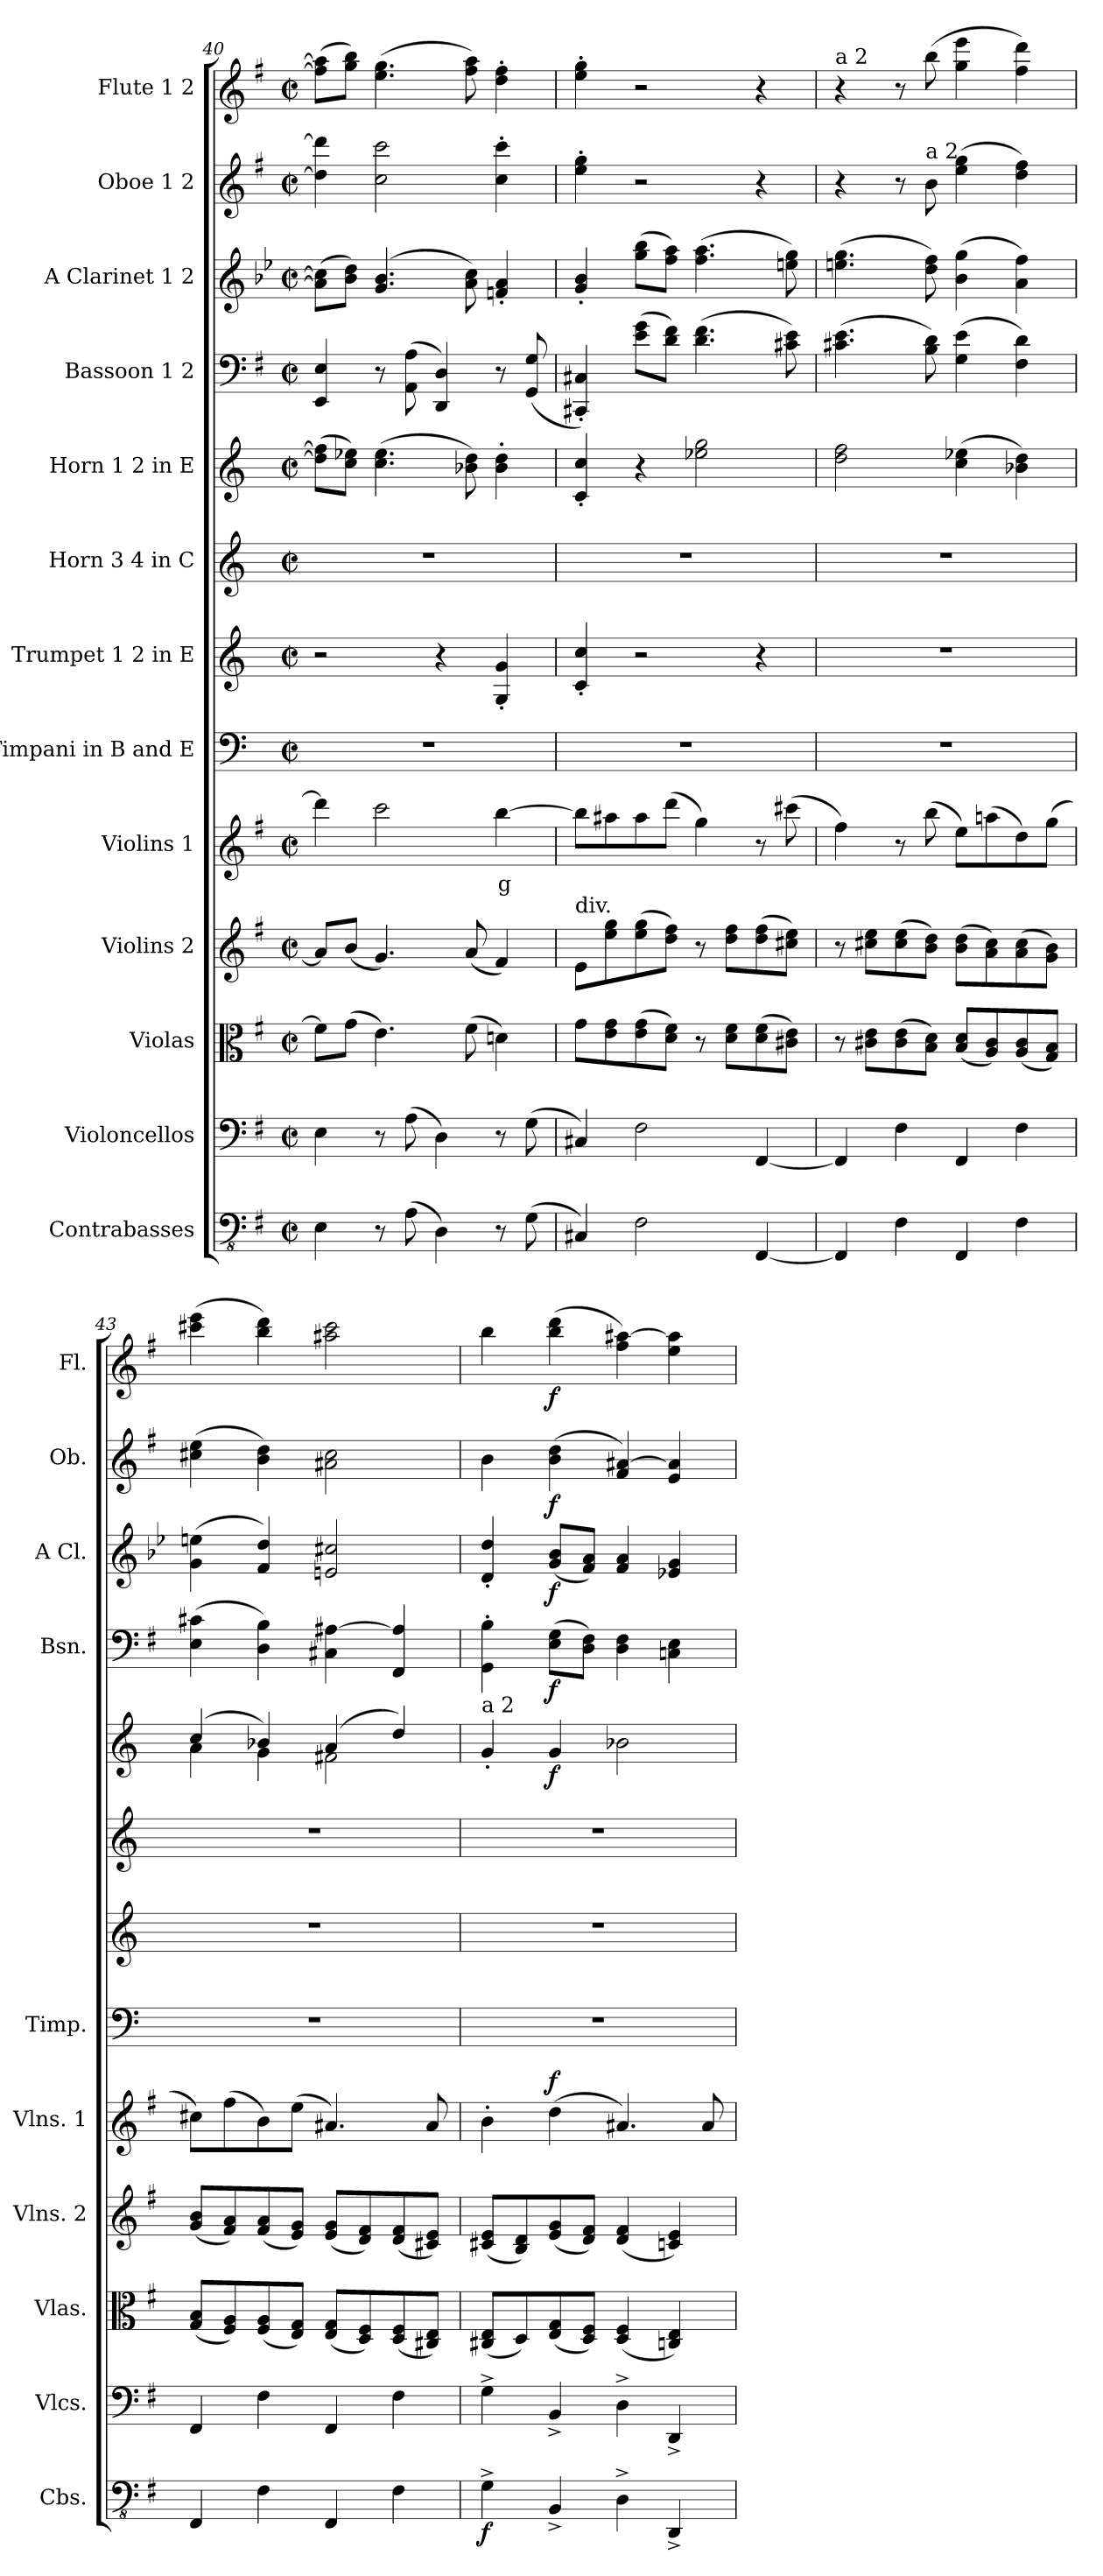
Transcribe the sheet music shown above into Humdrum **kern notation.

**kern	**dynam	**kern	**kern	**kern	**kern	**text	**dynam	**kern	**kern	**kern	**kern	**dynam	**kern	**dynam	**kern	**dynam	**kern	**dynam	**kern	**dynam
*part13	*part13	*part12	*part11	*part10	*part9	*part9	*part9	*part8	*part7	*part6	*part5	*part5	*part4	*part4	*part3	*part3	*part2	*part2	*part1	*part1
*staff13	*staff13	*staff12	*staff11	*staff10	*staff9	*staff9	*staff9	*staff8	*staff7	*staff6	*staff5	*staff5	*staff4	*staff4	*staff3	*staff3	*staff2	*staff2	*staff1	*staff1
*I"Contrabasses	*	*I"Violoncellos	*I"Violas	*I"Violins 2	*I"Violins 1	*	*	*I"Timpani in B and E	*I"Trumpet 1 2 in E	*I"Horn 3 4  in C	*I"Horn 1 2 in E	*	*I"Bassoon 1 2	*	*I"A Clarinet 1 2	*	*I"Oboe 1 2	*	*I"Flute 1 2	*
*I'Cbs.	*	*I'Vlcs.	*I'Vlas.	*I'Vlns. 2	*I'Vlns. 1	*	*	*I'Timp.	*	*	*	*	*I'Bsn.	*	*I'A Cl.	*	*I'Ob.	*	*I'Fl.	*
*clefFv4	*	*clefF4	*clefC3	*clefG2	*clefG2	*	*	*clefF4	*clefG2	*clefG2	*clefG2	*	*clefF4	*	*clefG2	*	*clefG2	*	*clefG2	*
*	*	*	*	*	*	*	*	*	*ITrd-2c-4	*ITrd7c12	*ITrd5c8	*	*	*	*ITrd2c3	*	*	*	*	*
*k[f#]	*	*k[f#]	*k[f#]	*k[f#]	*k[f#]	*	*	*k[]	*k[f#c#g#d#]	*k[]	*k[f#c#g#d#]	*	*k[f#]	*	*k[f#]	*	*k[f#]	*	*k[f#]	*
*M2/2	*	*M2/2	*M2/2	*M2/2	*M2/2	*	*	*M2/2	*M2/2	*M2/2	*M2/2	*	*M2/2	*	*M2/2	*	*M2/2	*	*M2/2	*
*met(c|)	*	*met(c|)	*met(c|)	*met(c|)	*met(c|)	*	*	*met(c|)	*met(c|)	*met(c|)	*met(c|)	*	*met(c|)	*	*met(c|)	*	*met(c|)	*	*met(c|)	*
=40	=40	=40	=40	=40	=40	=40	=40	=40	=40	=40	=40	=40	=40	=40	=40	=40	=40	=40	=40	=40
4EE\	.	4E\	8f#\L]	8a/L]	4dddn\]	.	.	1r	2r	1r	(>8f#\] 8a\]L	.	4EE/ 4E/	.	(>8f#\] 8a\]L	.	4dd\] 4ddd\]	.	(>8ff#\] 8aa\]L	.
.	.	.	(>8g\J	(<8b/J	.	.	.	.	.	.	8e\ 8gn\J)	.	.	.	8g\ 8b\J)	.	.	.	8gg\ 8bb\J)	.
8r	.	8r	4.e\)	4.g/)	2ccc\	.	.	.	.	.	(>4.e\ 4.g\	.	8r	.	(>4.e/ 4.g/	.	2cc\ 2ccc\	.	(>4.ee\ 4.gg\	.
(>8AA\	.	(>8A\	.	.	.	.	.	.	.	.	.	.	(>8AA\ 8A\	.	.	.	.	.	.	.
4DD\)	.	4D\)	.	.	.	.	.	.	4r	.	.	.	4DD/ 4D/)	.	.	.	.	.	.	.
.	.	.	(>8f#\	(<8a/	.	.	.	.	.	.	8dn\ 8f#\)	.	.	.	8f#\ 8a\)	.	.	.	8ff#\ 8aa\)	.
!	!	!	!	!	!	!LO:LY:b:color=#FF0000	!	!	!	!	!	!	!	!	!	!	!	!	!	!
8r	.	8r	4dn\)	4f#/)	[4bb\	g	.	.	4B/' 4b/'	.	4d\' 4f#\'	.	8r	.	4dn/' 4f#/'	.	4cc\' 4ccc\'	.	4dd\' 4ff#\'	.
(>8GG\	.	(>8G\	.	.	.	.	.	.	.	.	.	.	(<8GG/ 8G/	.	.	.	.	.	.	.
=41	=41	=41	=41	=41	=41	=41	=41	=41	=41	=41	=41	=41	=41	=41	=41	=41	=41	=41	=41	=41
!	!	!	!	!LO:TX:a:t=div.	!	!	!	!	!	!	!	!	!	!	!	!	!	!	!	!
4CC#X/)	.	4C#X/)	8g\L	8e\L	8bb\L]	.	.	1r	4e/' 4ee/'	1r	4E/' 4e/'	.	4CC#X/' 4C#X/')	.	4e/' 4g/'	.	4ee\' 4gg\'	.	4ee\' 4gg\'	.
.	.	.	8e\ 8g\	8ee\ 8gg\	8aa#X\	.	.	.	.	.	.	.	.	.	.	.	.	.	.	.
2FF#\	.	2F#\	(>8e\ 8g\	(>8ee\ 8gg\	8aa#\	.	.	.	2r	.	4r	.	(>8e\ 8g\L	.	(>8ee\ 8gg\L	.	2r	.	2r	.
.	.	.	8d\ 8f#\J)	8dd\ 8ff#\J)	(>8ddd\J	.	.	.	.	.	.	.	8d\ 8f#\J)	.	8dd\ 8ff#\J)	.	.	.	.	.
.	.	.	8r	8r	4gg\)	.	.	.	.	.	2gn\ 2b\	.	(>4.d\ 4.f#\	.	(>4.dd\ 4.ff#\	.	.	.	.	.
.	.	.	8d\ 8f#\L	8dd\ 8ff#\L	.	.	.	.	.	.	.	.	.	.	.	.	.	.	.	.
[4FFF#/	.	[4FF#/	(>8d\ 8f#\	(>8dd\ 8ff#\	8r	.	.	.	4r	.	.	.	.	.	.	.	4r	.	4r	.
.	.	.	8c#X\ 8e\J)	8cc#X\ 8ee\J)	(>8ccc#X\	.	.	.	.	.	.	.	8c#X\ 8e\)	.	8cc#X\ 8ee\)	.	.	.	.	.
=42	=42	=42	=42	=42	=42	=42	=42	=42	=42	=42	=42	=42	=42	=42	=42	=42	=42	=42	=42	=42
!	!	!	!	!	!	!	!	!	!	!	!	!	!	!	!	!	!	!	!LO:TX:a:t=a 2	!
4FFF#/]	.	4FF#/]	8r	8r	4ff#\)	.	.	1r	1r	1r	2f#\ 2a\	.	(>4.c#X\ 4.e\	.	(>4.cc#X\ 4.ee\	.	4r	.	4r	.
.	.	.	8c#X\ 8e\L	8cc#X\ 8ee\L	.	.	.	.	.	.	.	.	.	.	.	.	.	.	.	.
4FF#\	.	4F#\	(>8c#\ 8e\	(>8cc#\ 8ee\	8r	.	.	.	.	.	.	.	.	.	.	.	8r	.	8r	.
!	!	!	!	!	!	!	!	!	!	!	!	!	!	!	!	!	!LO:TX:a:t=a 2	!	!	!
.	.	.	8B\ 8d\J)	8b\ 8dd\J)	(>8bb\	.	.	.	.	.	.	.	8B\ 8d\)	.	8b\ 8dd\)	.	8b\	.	(>8bb\	.
4FFF#/	.	4FF#/	(<8B/ 8d/L	(>8b\ 8dd\L	8ee\L)	.	.	.	.	.	(>4e\ 4gn\	.	(>4G\ 4e\	.	(>4g\ 4ee\	.	(>4ee\ 4gg\	.	4gg\ 4eee\	.
.	.	.	8A/ 8c#/)	8a\ 8cc#\)	(>8aan\	.	.	.	.	.	.	.	.	.	.	.	.	.	.	.
4FF#\	.	4F#\	(<8A/ 8c#/	(>8a\ 8cc#\	8dd\)	.	.	.	.	.	4dn\ 4f#\)	.	4F#\ 4d\)	.	4f#\ 4dd\)	.	4dd\ 4ff#\)	.	4ff#\ 4ddd\)	.
.	.	.	8G/ 8B/J)	8g\ 8b\J)	(>8gg\J	.	.	.	.	.	.	.	.	.	.	.	.	.	.	.
=43	=43	=43	=43	=43	=43	=43	=43	=43	=43	=43	=43	=43	=43	=43	=43	=43	=43	=43	=43	=43
*	*	*	*	*	*	*	*	*	*	*	*^	*	*	*	*	*	*	*	*	*
4FFF#/	.	4FF#/	(<8G/ 8B/L	(<8g/ 8b/L	8cc#X\L)	.	.	1r	1r	1r	(>4e/	4c#\	.	(>4E\ 4c#X\	.	(>4e\ 4cc#X\	.	(>4cc#X\ 4ee\	.	(>4ccc#X\ 4eee\	.
.	.	.	8F#/ 8A/)	8f#/ 8a/)	(>8ff#\	.	.	.	.	.	.	.	.	.	.	.	.	.	.	.	.
4FF#\	.	4F#\	(<8F#/ 8A/	(<8f#/ 8a/	8b\)	.	.	.	.	.	4dn/)	4B\	.	4D\ 4B\)	.	4d/ 4b/)	.	4b\ 4dd\)	.	4bb\ 4ddd\)	.
.	.	.	8E/ 8G/J)	8e/ 8g/J)	(>8ee\J	.	.	.	.	.	.	.	.	.	.	.	.	.	.	.	.
4FFF#/	.	4FF#/	(<8E/ 8G/L	(<8e/ 8g/L	4.a#X/)	.	.	.	.	.	(>4c#/	2A#X\	.	4C#X\ [4A#X\	.	2c#X/ 2a#X/	.	2a#X\ 2cc#\	.	2aa#X\ 2ccc#\	.
.	.	.	8D/ 8F#/)	8d/ 8f#/)	.	.	.	.	.	.	.	.	.	.	.	.	.	.	.	.	.
4FF#\	.	4F#\	(<8D/ 8F#/	(<8d/ 8f#/	.	.	.	.	.	.	4f#/)	.	.	4FF#/ 4A#/]	.	.	.	.	.	.	.
.	.	.	8C#X/ 8E/J)	8c#X/ 8e/J)	8a#/	.	.	.	.	.	.	.	.	.	.	.	.	.	.	.	.
*	*	*	*	*	*	*	*	*	*	*	*v	*v	*	*	*	*	*	*	*	*	*
=44	=44	=44	=44	=44	=44	=44	=44	=44	=44	=44	=44	=44	=44	=44	=44	=44	=44	=44	=44	=44
!	!	!	!	!	!	!	!	!	!	!	!LO:TX:a:t=a 2	!	!	!	!	!	!	!	!	!
!	!LO:DY:b	!	!	!	!	!	!	!	!	!	!	!	!	!	!	!	!	!	!	!
4GG^\	f	4G^\	(<8C#X/ 8E/L	(<8c#X/ 8e/L	4b'\	.	.	1r	1r	1r	4B'/	.	4GG\' 4B\'	.	4B/' 4b/'	.	4b\	.	4bb\	.
.	.	.	8D/)	8B/ 8d/)	.	.	.	.	.	.	.	.	.	.	.	.	.	.	.	.
!	!	!	!	!	!	!	!LO:DY:b	!	!	!	!	!LO:DY:b	!	!LO:DY:b	!	!LO:DY:b	!	!LO:DY:b	!	!LO:DY:b
4BBB^/	.	4BB^/	(<8E/ 8G/	(<8e/ 8g/	(>4dd\	.	f	.	.	.	4B/	f	(>8E\ 8G\L	f	(<8e/ 8g/L	f	(>4b\ 4dd\	f	(>4bb\ 4ddd\	f
.	.	.	8D/ 8F#/J)	8d/ 8f#/J)	.	.	.	.	.	.	.	.	8D\ 8F#\J)	.	8d/ 8f#/J)	.	.	.	.	.
4DD^\	.	4D^\	(<4D/ 4F#/	(<4d/ 4f#/	4.a#X/)	.	.	.	.	.	2dn\	.	4D\ 4F#\	.	4d/ 4f#/	.	4f#/ [4a#X/)	.	4ff#\ [4aa#X\)	.
4DDD^/	.	4DD^/	4Cn/ 4E/)	4cn/ 4e/)	.	.	.	.	.	.	.	.	4Cn\ 4E\	.	4cn/ 4e/	.	4e/ 4a#/]	.	4ee\ 4aa#\]	.
.	.	.	.	.	8a#/	.	.	.	.	.	.	.	.	.	.	.	.	.	.	.
=	=	=	=	=	=	=	=	=	=	=	=	=	=	=	=	=	=	=	=	=
*-	*-	*-	*-	*-	*-	*-	*-	*-	*-	*-	*-	*-	*-	*-	*-	*-	*-	*-	*-	*-
